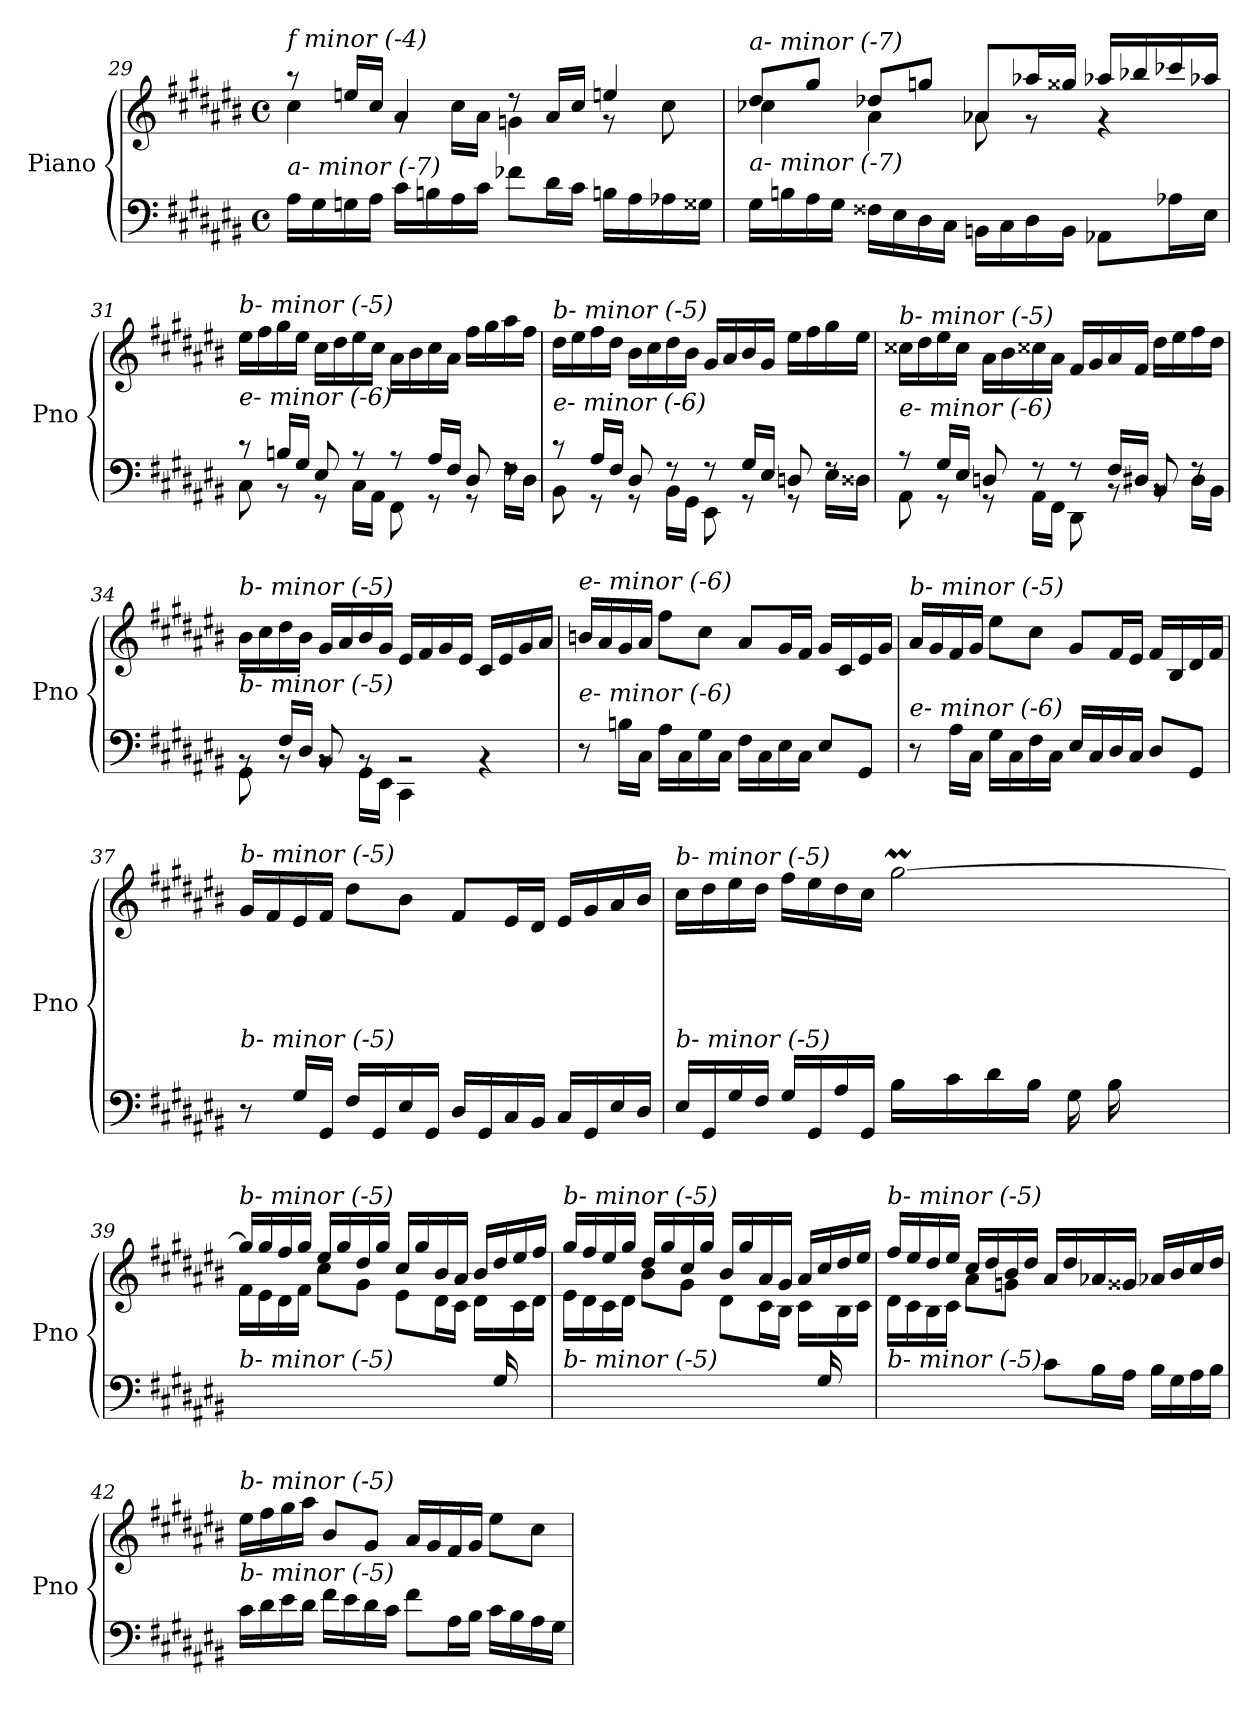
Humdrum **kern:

**kern	**kern
*part1	*part1
*staff2	*staff1
*I"Piano	*
*I'Pno	*
!!LO:LB:g=z
*clefF4	*clefG2
*k[f#c#g#d#a#e#b#]	*k[f#c#g#d#a#e#b#]
*M4/4	*M4/4
*met(c)	*met(c)
=29	=29
*	*^
!	!LO:TX:i:t=f minor (-4)	!
!LO:TX:i:t=a- minor (-7)	!	!
16A#\LL	8r	4cc#\
16G#\	.	.
16Gni\	16een/LL	.
16A#\JJ	16cc#/JJ	.
16c#\LL	4a#/	8rg
16Bn\	.	.
16A#\	.	16cc#\LL
16c#\JJ	.	16a#\JJ
8f-Xi\L	8r	4gni\
16d#\L	16a#/LL	.
16c#\JJ	16cc#/JJ	.
16Bn\LL	4een/	8r
16A#\	.	.
16A-Xi\	.	8cc#\
16G##Xi\JJ	.	.
=30	=30	=30
!	!LO:TX:i:t=a- minor (-7)	!
!LO:TX:i:t=a- minor (-7)	!	!
16G#\LL	8dd#/L	4cc-Xi\
16Bn\	.	.
16A#\	8gg#/J	.
16G#\JJ	.	.
16F##Xj\LL	8dd-Xi/L	4a#\
16E#\	.	.
16D#\	8ggni/J	.
16C#\JJ	.	.
16BBn\LL	8a-Xi/L	8a-Xi\
16C#\	.	.
16D#\	16aa-Xi/L	8r
16BB\JJ	16gg##Xi/JJ	.
8AA-Xi\L	16aa-Xi/LL	4r
.	16bb-Xi/	.
16A-Xi\L	16ccc-Xi/	.
16E#\JJ	16aa-Xi/JJ	.
*	*v	*v
!!LO:PB:g=z
=31	=31
*^	*
!	!	!LO:TX:i:t=b- minor (-5)
!LO:TX:i:t=e- minor (-6)	!	!
8r	8C#\	16ee#\LL
.	.	16ff#\
16Bn/LL	8r	16gg#\
16G#/JJ	.	16ee#\JJ
8E#/	8r	16cc#\LL
.	.	16dd#\
8r	16C#\LL	16ee#\
.	16AA#\JJ	16cc#\JJ
8r	8FF#\	16a#\LL
.	.	16b#\
16A#/LL	8r	16cc#\
16F#/JJ	.	16a#\JJ
8D#/	8r	16ff#\LL
.	.	16gg#\
8rF	16F#\LL	16aa#\
.	16D#\JJ	16ff#\JJ
=32	=32	=32
!	!	!LO:TX:i:t=b- minor (-5)
!LO:TX:i:t=e- minor (-6)	!	!
8r	8BB#\	16dd#\LL
.	.	16ee#\
16A#/LL	8r	16ff#\
16F#/JJ	.	16dd#\JJ
8D#/	8r	16b#\LL
.	.	16cc#\
8r	16BB#\LL	16dd#\
.	16GG#\JJ	16b#\JJ
8r	8EE#\	16g#/LL
.	.	16a#/
16G#/LL	8r	16b#/
16E#/JJ	.	16g#/JJ
8Dni/	8r	16ee#\LL
.	.	16ff#\
8rF	16E#\LL	16gg#\
.	16D##Xi\JJ	16ee#\JJ
=33	=33	=33
!	!	!LO:TX:i:t=b- minor (-5)
!LO:TX:i:t=e- minor (-6)	!	!
8r	8AA#\	16cc##X\LL
.	.	16dd#\
16G#/LL	8r	16ee#\
16E#/JJ	.	16cc##\JJ
8Dni/	8r	16a#\LL
.	.	16b#\
8r	16AA#\LL	16cc##X\
.	16FF#\JJ	16a#\JJ
8r	8DD#\	16f#/LL
.	.	16g#/
16F#/LL	8rBB	16a#/
16D#/JJ	.	16f#/JJ
8BB#/	8rBB	16dd#\LL
.	.	16ee#\
8rF	16D#\LL	16ff#\
.	16BB#\JJ	16dd#\JJ
!!LO:LB:g=z
=34	=34	=34
!	!	!LO:TX:i:t=b- minor (-5)
!LO:TX:i:t=b- minor (-5)	!	!
8rBB	8GG#\	16b#\LL
.	.	16cc#\
16F#/LL	8rBB	16dd#\
16D#/JJ	.	16b#\JJ
8BB#/	8rBB	16g#/LL
.	.	16a#/
8rBB	16GG#\LL	16b#/
.	16EE#\JJ	16g#/JJ
2rBB	4CC#\	16e#/LL
.	.	16f#/
.	.	16g#/
.	.	16e#/JJ
.	4rBB	16c#/LL
.	.	16e#/
.	.	16g#/
.	.	16a#/JJ
*v	*v	*
=35	=35
!	!LO:TX:i:t=e- minor (-6)
!LO:TX:i:t=e- minor (-6)	!
8r	16bn/LL
.	16a#/
16Bn\LL	16g#/
16C#\JJ	16a#/JJ
16A#\LL	8ff#\L
16C#\	.
16G#\	8cc#\J
16C#\JJ	.
16F#\LL	8a#/L
16C#\	.
16E#\	16g#/L
16C#\JJ	16f#/JJ
8E#/L	16g#/LL
.	16c#/
8GG#/J	16e#/
.	16g#/JJ
=36	=36
!	!LO:TX:i:t=b- minor (-5)
!LO:TX:i:t=e- minor (-6)	!
8r	16a#/LL
.	16g#/
16A#\LL	16f#/
16C#\JJ	16g#/JJ
16G#\LL	8ee#\L
16C#\	.
16F#\	8cc#\J
16C#\JJ	.
16E#/LL	8g#/L
16C#/	.
16D#/	16f#/L
16C#/JJ	16e#/JJ
8D#/L	16f#/LL
.	16B#/
8GG#/J	16d#/
.	16f#/JJ
!!LO:LB:g=z
=37	=37
!	!LO:TX:i:t=b- minor (-5)
!LO:TX:i:t=b- minor (-5)	!
8r	16g#/LL
.	16f#/
16G#/LL	16e#/
16GG#/JJ	16f#/JJ
16F#/LL	8dd#\L
16GG#/	.
16E#/	8b#\J
16GG#/JJ	.
16D#/LL	8f#/L
16GG#/	.
16C#/	16e#/L
16BB#/JJ	16d#/JJ
16C#/LL	16e#/LL
16GG#/	16g#/
16E#/	16a#/
16D#/JJ	16b#/JJ
=38	=38
*^	*^
*	*	*	*^
!	!	!LO:TX:i:t=b- minor (-5)	!	!
!LO:TX:i:t=b- minor (-5)	!	!	!	!
2ryy	16E#/LL	16cc#\LL	2ryy	2..ryy
.	16GG#/	16dd#\	.	.
.	16G#/	16ee#\	.	.
.	16F#/JJ	16dd#\JJ	.	.
.	16G#/LL	16ff#\LL	.	.
.	16GG#/	16ee#\	.	.
.	16A#/	16dd#\	.	.
.	16GG#/JJ	16cc#\JJ	.	.
2ryy	16B#\LL	[2gg#M\	32aa#!yy	.
.	.	.	32gg#!yy	.
.	16c#\	.	32ff##X!jyy	.
.	.	.	32gg#!yy	.
.	16d#\	.	32aa#!yy	.
.	.	.	32gg#!yy	.
.	16B#\JJ	.	32aa#!yy	.
.	.	.	32gg#!yy	.
.	16G#\LL	.	32aa#!yy	.
.	.	.	32gg#!yy	.
.	16B#\	.	32aa#!yy	.
.	.	.	32gg#!yy	.
.	8ryy	.	32aa#!yy	16d#\
.	.	.	32gg#!yy	.
.	.	.	32aa#!yy	16e#\JJ
.	.	.	32gg#!yy	.
*v	*v	*	*	*
*	*	*v	*v
=39	=39	=39
!	!LO:TX:i:t=b- minor (-5)	!
!LO:TX:i:t=b- minor (-5)	!	!
2ryy	16gg#/LL]	16f#\LL
.	16gg#/	16e#\
.	16ff#/	16d#\
.	16gg#/JJ	16f#\JJ
.	16ee#/LL	8cc#\L
.	16gg#/	.
.	16dd#/	8g#\J
.	16gg#/JJ	.
4ryy	16cc#/LL	8e#\L
.	16gg#/	.
.	16b#/	16d#\L
.	16a#/JJ	16c#\JJ
16ryy	16b#/LL	16d#\LL
16G#/	16dd#/	16ryy
8ryy	16ee#/	16c#\
.	16ff#/JJ	16d#\JJ
!!LO:LB:g=z	!!
=40	=40	=40
!	!LO:TX:i:t=b- minor (-5)	!
!LO:TX:i:t=b- minor (-5)	!	!
2ryy	16gg#/LL	16e#\LL
.	16ff#/	16d#\
.	16ee#/	16c#\
.	16gg#/JJ	16d#\JJ
.	16dd#/LL	8b#\L
.	16gg#/	.
.	16cc#/	8g#\J
.	16gg#/JJ	.
4ryy	16b#/LL	8d#\L
.	16gg#/	.
.	16a#/	16c#\L
.	16g#/JJ	16B#\JJ
16ryy	16a#/LL	16c#\LL
16G#/	16cc#/	16ryy
8ryy	16dd#/	16B#\
.	16ee#/JJ	16c#\JJ
=41	=41	=41
!	!LO:TX:i:t=b- minor (-5)	!
!LO:TX:i:t=b- minor (-5)	!	!
2ryy	16ff#/LL	16d#\LL
.	16ee#/	16c#\
.	16dd#/	16B#\
.	16ee#/JJ	16c#\JJ
.	16cc#/LL	8a#\L
.	16dd#/	.
.	16b#/	8gni\J
.	16dd#/JJ	.
8c#\L	16a#/LL	2ryy
.	16dd#/	.
16B#\L	16a-Xi/	.
16A#\JJ	16g##Xi/JJ	.
16B#\LL	16a-Xi/LL	.
16G#\	16b#/	.
16A#\	16cc#/	.
16B#\JJ	16dd#/JJ	.
*	*v	*v
=42	=42
!	!LO:TX:i:t=b- minor (-5)
!LO:TX:i:t=b- minor (-5)	!
16c#\LL	16ee#\LL
16d#\	16ff#\
16e#\	16gg#\
16d#\JJ	16aa#\JJ
16f#\LL	8b#/L
16e#\	.
16d#\	8g#/J
16c#\JJ	.
8f#\L	16a#/LL
.	16g#/
16A#\L	16f#/
16B#\JJ	16g#/JJ
16c#\LL	8ee#\L
16B#\	.
16A#\	8cc#\J
16G#\JJ	.
=	=
*-	*-
